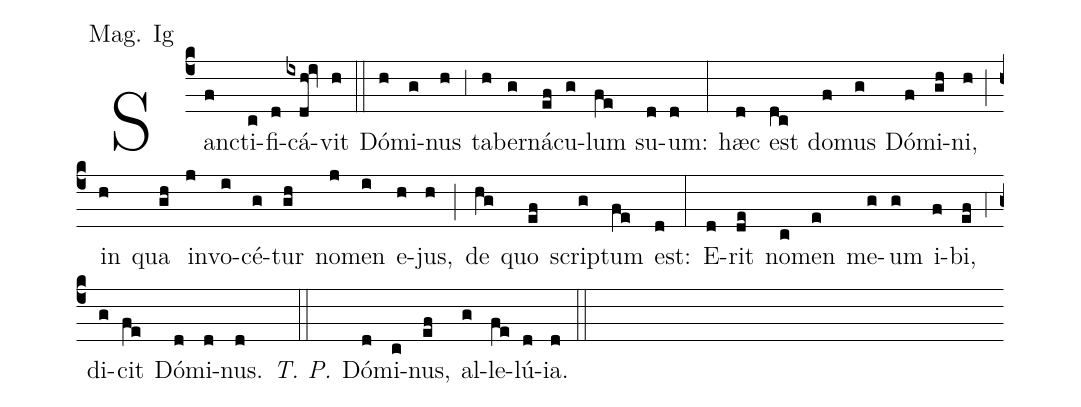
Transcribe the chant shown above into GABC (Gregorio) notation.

annotation: Mag. Ig;
%%
(c4) San(f)cti(c)fi(d)cá(ixdh!iv)vit(h) (::) Dó(h)mi(g)nus(h) (;3) ta(h)ber(g)ná(ef)cu(g)lum(fe) su(d)um:(d) (:) hæc(d) est(dc) do(f)mus(g) Dó(f)mi(gh)ni,(h) (;) in(h) qua(gh) in(j)vo(i)cé(g)tur(gh) no(j)men(i) e(h)jus,(h) (;) de(hg) quo(ef) scrip(g)tum(fe) est:(d) (:) E(d)rit(de) no(c)men(e) me(g)um(g) i(f)bi,(ef) (;4) di(g)cit(fe) Dó(d)mi(d)nus.(d) <i>T. P.</i>(::) Dó(d)mi(c)nus,(ef) al(g)le(fe)lú(d)ia.(d) (::)
